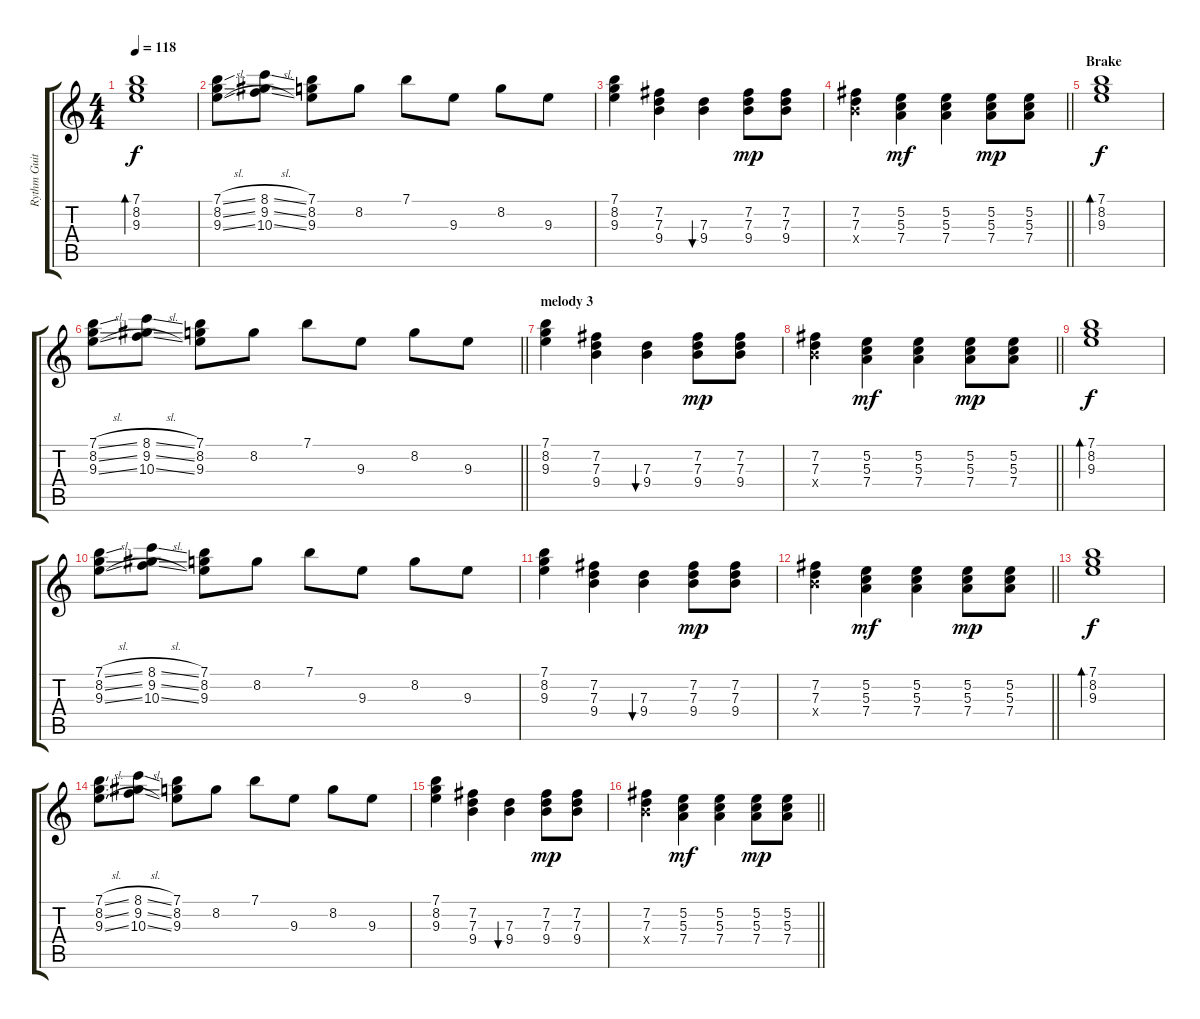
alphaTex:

\track ("Rythm Guitar" "Rythm Guit") {instrument electricguitarjazz}
\staff {score tabs}
\tuning (E4 B3 G3 D3 A2 E2) {hide}
\ts (4 4)
\tempo 118
\clef g2
\ks c
(7.1 8.2 9.3).1{bd 30 dy f} |
(7.1{sl} 8.2{sl} 9.3{sl}).8 (8.1{sl} 9.2{sl} 10.3{sl}).8 (7.1 8.2 9.3).8 8.2.8 7.1.8 9.3.8 8.2.8 9.3.8 |
(7.1 8.2 9.3).4 (7.2 7.3 9.4).4 (7.3 9.4).4{bu 120} (7.2 7.3 9.4).8{dy mp} (7.2 7.3 9.4).8 |
\barLineRight lightlight
(7.2 7.3 9.4{x}).4 (5.2 5.3 7.4).4{dy mf} (5.2 5.3 7.4).4 (5.2 5.3 7.4).8{dy mp} (5.2 5.3 7.4).8 |
\section ("" "Brake")
(7.1 8.2 9.3).1{bd 30 dy f} |
\barLineRight lightlight
(7.1{sl} 8.2{sl} 9.3{sl}).8 (8.1{sl} 9.2{sl} 10.3{sl}).8 (7.1 8.2 9.3).8 8.2.8 7.1.8 9.3.8 8.2.8 9.3.8 |
\section ("" "melody 3")
(7.1 8.2 9.3).4 (7.2 7.3 9.4).4 (7.3 9.4).4{bu 120} (7.2 7.3 9.4).8{dy mp} (7.2 7.3 9.4).8 |
\barLineRight lightlight
(7.2 7.3 9.4{x}).4 (5.2 5.3 7.4).4{dy mf} (5.2 5.3 7.4).4 (5.2 5.3 7.4).8{dy mp} (5.2 5.3 7.4).8 |
(7.1 8.2 9.3).1{bd 30 dy f} |
(7.1{sl} 8.2{sl} 9.3{sl}).8 (8.1{sl} 9.2{sl} 10.3{sl}).8 (7.1 8.2 9.3).8 8.2.8 7.1.8 9.3.8 8.2.8 9.3.8 |
(7.1 8.2 9.3).4 (7.2 7.3 9.4).4 (7.3 9.4).4{bu 120} (7.2 7.3 9.4).8{dy mp} (7.2 7.3 9.4).8 |
\barLineRight lightlight
(7.2 7.3 9.4{x}).4 (5.2 5.3 7.4).4{dy mf} (5.2 5.3 7.4).4 (5.2 5.3 7.4).8{dy mp} (5.2 5.3 7.4).8 |
(7.1 8.2 9.3).1{bd 30 dy f} |
(7.1{sl} 8.2{sl} 9.3{sl}).8 (8.1{sl} 9.2{sl} 10.3{sl}).8 (7.1 8.2 9.3).8 8.2.8 7.1.8 9.3.8 8.2.8 9.3.8 |
(7.1 8.2 9.3).4 (7.2 7.3 9.4).4 (7.3 9.4).4{bu 120} (7.2 7.3 9.4).8{dy mp} (7.2 7.3 9.4).8 |
\barLineRight lightlight
(7.2 7.3 9.4{x}).4 (5.2 5.3 7.4).4{dy mf} (5.2 5.3 7.4).4 (5.2 5.3 7.4).8{dy mp} (5.2 5.3 7.4).8
